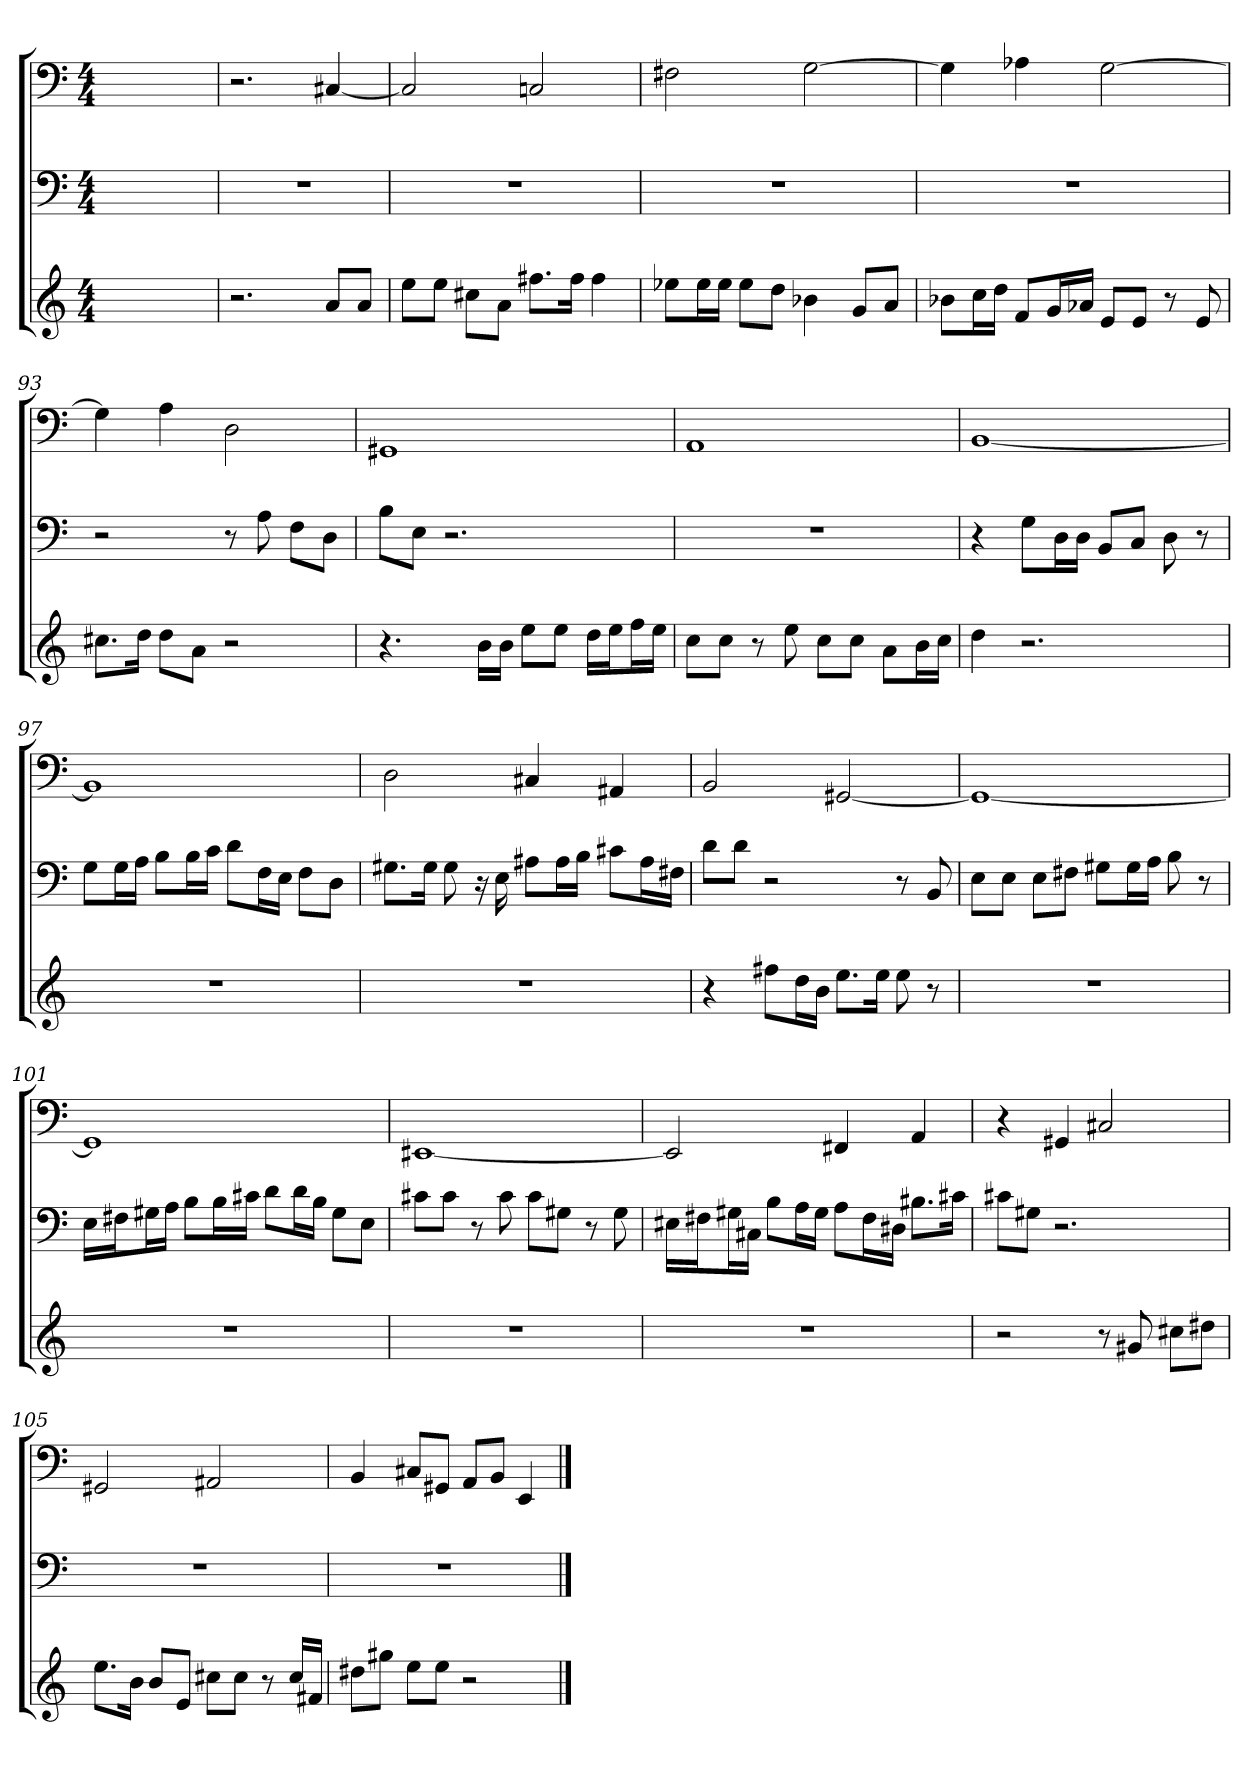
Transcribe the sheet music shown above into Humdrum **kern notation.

**kern	**kern	**kern
*part3	*part2	*part1
*staff3	*staff2	*staff1
*clefG2	*clefF4	*clefF4
*k[]	*k[]	*k[]
*a:	*a:	*a:
*M4/4	*M4/4	*M4/4
=1	=1	=1
1ryy	1ryy	1ryy
=89	=89	=89
2.r	1r	2.r
8a/L	.	[4C#X
8a/J	.	.
=90	=90	=90
8ee\L	1r	2C#]
8ee\J	.	.
8cc#X\L	.	.
8a\J	.	.
8.ff#X\L	.	2Cn
16ff#\Jk	.	.
4ff#	.	.
=91	=91	=91
8ee-X\L	1r	2F#X
16ee-\L	.	.
16ee-\JJ	.	.
8ee-\L	.	.
8dd\J	.	.
4b-X	.	[2G
8g/L	.	.
8a/J	.	.
=92	=92	=92
8b-X\L	1r	4G]
16cc\L	.	.
16dd\JJ	.	.
8f/L	.	4A-X
16g/L	.	.
16a-X/JJ	.	.
8e/L	.	[2G
8e/J	.	.
8r	.	.
8e	.	.
=93	=93	=93
8.cc#X\L	2r	4G]
16dd\Jk	.	.
8dd\L	.	4A
8a\J	.	.
2r	8r	2D
.	8A	.
.	8F\L	.
.	8D\J	.
=94	=94	=94
4.r	8B\L	1GG#X
.	8E\J	.
.	2.r	.
16b\LL	.	.
16b\JJ	.	.
8ee\L	.	.
8ee\J	.	.
16dd\LL	.	.
16ee\J	.	.
16ff\L	.	.
16ee\JJ	.	.
=95	=95	=95
8cc\L	1r	1AA
8cc\J	.	.
8r	.	.
8ee	.	.
8cc\L	.	.
8cc\J	.	.
8a\L	.	.
16b\L	.	.
16cc\JJ	.	.
=96	=96	=96
4dd	4r	[1BB
2.r	8G\L	.
.	16D\L	.
.	16D\JJ	.
.	8BB/L	.
.	8C/J	.
.	8D	.
.	8r	.
=97	=97	=97
1r	8G\L	1BB]
.	16G\L	.
.	16A\JJ	.
.	8B\L	.
.	16B\L	.
.	16c\JJ	.
.	8d\L	.
.	16F\L	.
.	16E\JJ	.
.	8F\L	.
.	8D\J	.
=98	=98	=98
1r	8.G#X\L	2D
.	16G#\Jk	.
.	8G#	.
.	16r	.
.	16E	.
.	8A#X\L	4C#X
.	16A#\L	.
.	16B\JJ	.
.	8c#X\L	4AA#X
.	16A#\L	.
.	16F#X\JJ	.
=99	=99	=99
4r	8d\L	2BB
.	8d\J	.
8ff#X\L	2r	.
16dd\L	.	.
16b\JJ	.	.
8.ee\L	.	[2GG#X
16ee\Jk	.	.
8ee	8r	.
8r	8BB	.
=100	=100	=100
1r	8E\L	1GG#_
.	8E\J	.
.	8E\L	.
.	8F#X\J	.
.	8G#X\L	.
.	16G#\L	.
.	16A\JJ	.
.	8B	.
.	8r	.
=101	=101	=101
1r	16E\LL	1GG#]
.	16F#X\J	.
.	16G#X\L	.
.	16A\JJ	.
.	8B\L	.
.	16B\L	.
.	16c#X\JJ	.
.	8d\L	.
.	16d\L	.
.	16B\JJ	.
.	8G#\L	.
.	8E\J	.
=102	=102	=102
1r	8c#X\L	[1EE#X
.	8c#\J	.
.	8r	.
.	8c#	.
.	8c#\L	.
.	8G#X\J	.
.	8r	.
.	8G#	.
=103	=103	=103
1r	16E#X\LL	2EE#]
.	16F#X\J	.
.	16G#X\L	.
.	16C#X\JJ	.
.	8B\L	.
.	16A\L	.
.	16G#\JJ	.
.	8A\L	4FF#X
.	16F#\L	.
.	16D#X\JJ	.
.	8.B#X\L	4AA
.	16c#X\Jk	.
=104	=104	=104
2r	8c#X\L	4r
.	8G#X\J	.
.	2.r	4GG#X
8r	.	2C#X
8g#X	.	.
8cc#X\L	.	.
8dd#X\J	.	.
=105	=105	=105
8.ee\L	1r	2GG#X
16b\Jk	.	.
8b/L	.	.
8e/J	.	.
8cc#X\L	.	2AA#X
8cc#\J	.	.
8r	.	.
16cc#/LL	.	.
16f#X/JJ	.	.
=106	=106	=106
8dd#X\L	1r	4BB
8gg#X\J	.	.
8ee\L	.	8C#X/L
8ee\J	.	8GG#X/J
2r	.	8AA/L
.	.	8BB/J
.	.	4EE
==	==	==
*-	*-	*-
